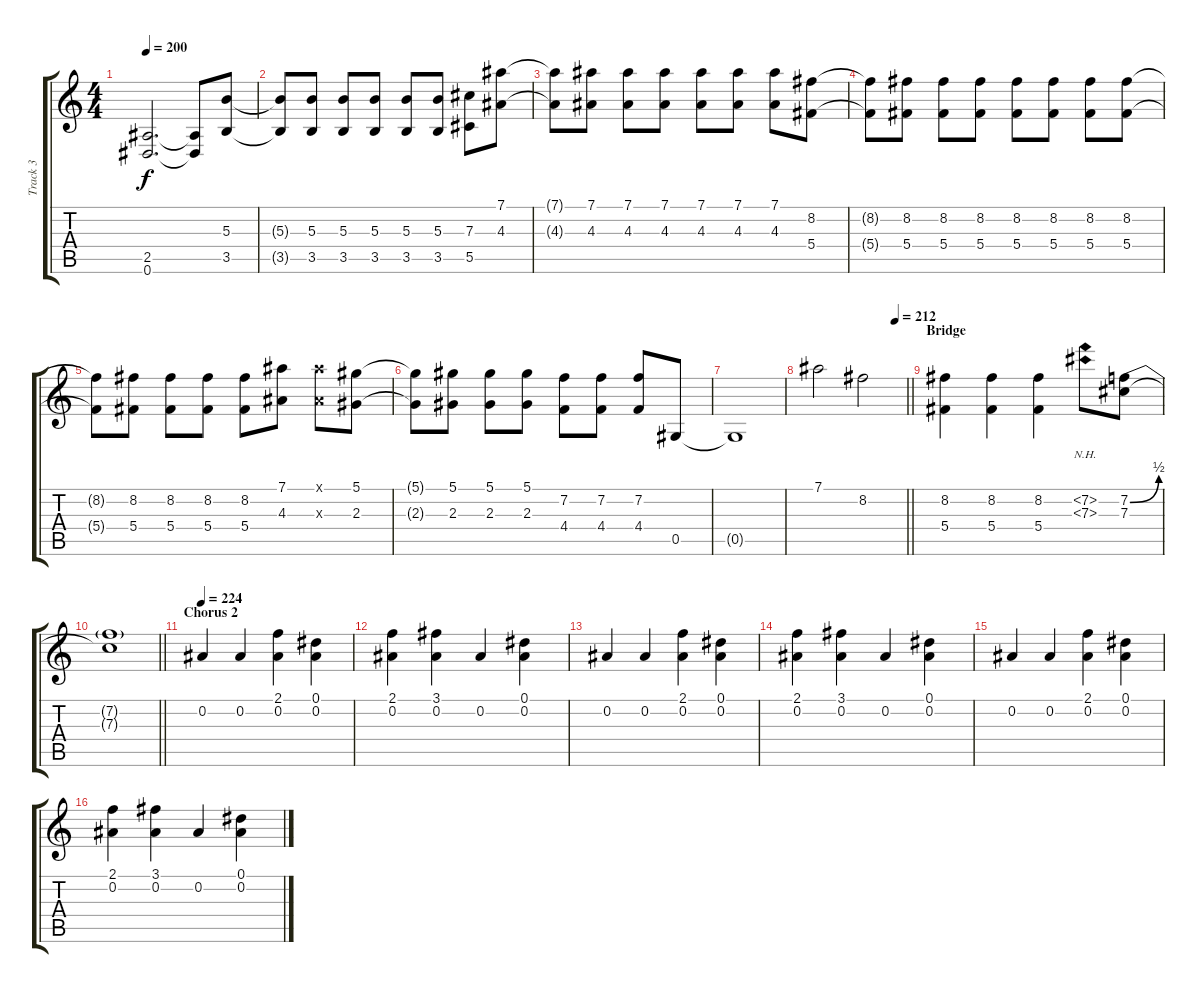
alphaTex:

\track ("Track 3" "Track 3") {instrument distortionguitar}
\staff {score tabs}
\tuning (Eb4 Bb3 Gb3 Db3 Ab2 Eb2) {hide}
\ts (4 4)
\tempo 200
\clef g2
\ks c
(2.5{t} 0.6{t}).2{d dy f} (2.5{t} 0.6{t}).8 (5.3 3.5).8 |
(5.3{t} 3.5{t}).8 (5.3 3.5).8 (5.3 3.5).8 (5.3 3.5).8 (5.3 3.5).8 (5.3 3.5).8 (7.3 5.5).8 (7.1 4.3).8 |
(7.1{t} 4.3{t}).8 (7.1 4.3).8 (7.1 4.3).8 (7.1 4.3).8 (7.1 4.3).8 (7.1 4.3).8 (7.1 4.3).8 (8.2 5.4).8 |
(8.2{t} 5.4{t}).8 (8.2 5.4).8 (8.2 5.4).8 (8.2 5.4).8 (8.2 5.4).8 (8.2 5.4).8 (8.2 5.4).8 (8.2 5.4).8 |
(8.2{t} 5.4{t}).8 (8.2 5.4).8 (8.2 5.4).8 (8.2 5.4).8 (8.2 5.4).8 (7.1 4.3).8 (7.1{x} 4.3{x}).8 (5.1 2.3).8 |
(5.1{t} 2.3{t}).8 (5.1 2.3).8 (5.1 2.3).8 (5.1 2.3).8 (7.2 4.4).8 (7.2 4.4).8 (7.2 4.4).8 0.5.8 |
0.5{t}.1 |
\tempo (212 0.875)
\barLineRight lightlight
7.1.2 8.2.2 |
\section ("" "Bridge")
(8.2 5.4).4 (8.2 5.4).4 (8.2 5.4).4 (7.2{nh} 7.3{nh}).8 (7.2{be (bend 0 0 60 2)} 7.3).8 |
\barLineRight lightlight
(7.2{t} 7.3{t}).1 |
\section ("" "Chorus 2")
\tempo 224
0.2.4 0.2.4 (2.1 0.2).4 (0.1 0.2).4 |
(2.1 0.2).4 (3.1 0.2).4 0.2.4 (0.1 0.2).4 |
0.2.4 0.2.4 (2.1 0.2).4 (0.1 0.2).4 |
(2.1 0.2).4 (3.1 0.2).4 0.2.4 (0.1 0.2).4 |
0.2.4 0.2.4 (2.1 0.2).4 (0.1 0.2).4 |
(2.1 0.2).4 (3.1 0.2).4 0.2.4 (0.1 0.2).4
